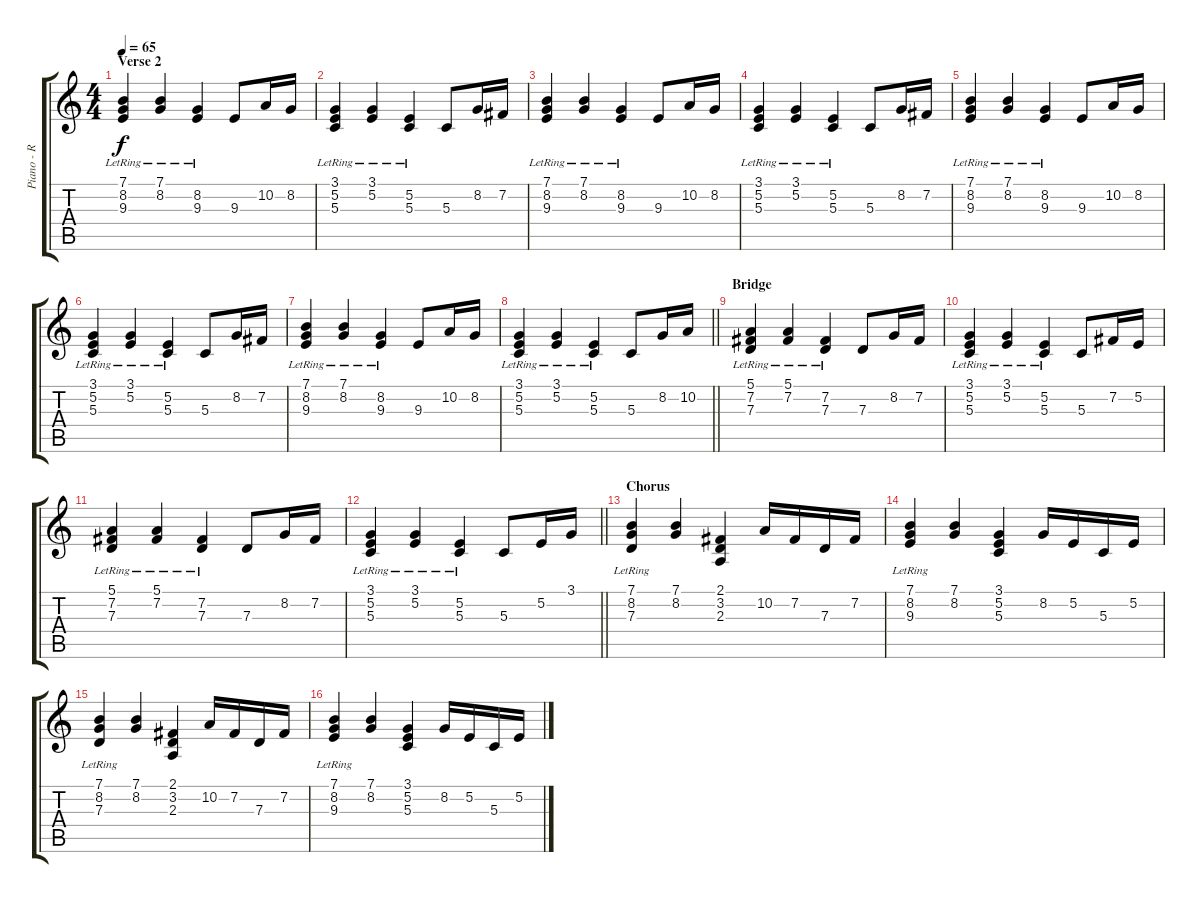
\track ("Piano - R Hand" "Piano - R ") {instrument electricgrandpiano}
\staff {score tabs}
\tuning (E4 B3 G3 D3 A2 E2) {hide}
\ts (4 4)
\section ("" "Verse 2")
\tempo 65
\clef g2
\ks c
(7.1 8.2 9.3{lr}).4{dy f} (7.1{lr} 8.2).4 (8.2{lr} 9.3).4 9.3.8 10.2.16 8.2.16 |
(3.1 5.2 5.3{lr}).4 (3.1{lr} 5.2).4 (5.2{lr} 5.3).4 5.3.8 8.2.16 7.2.16 |
(7.1 8.2 9.3{lr}).4 (7.1{lr} 8.2).4 (8.2{lr} 9.3).4 9.3.8 10.2.16 8.2.16 |
(3.1 5.2 5.3{lr}).4 (3.1{lr} 5.2).4 (5.2{lr} 5.3).4 5.3.8 8.2.16 7.2.16 |
(7.1 8.2 9.3{lr}).4 (7.1{lr} 8.2).4 (8.2{lr} 9.3).4 9.3.8 10.2.16 8.2.16 |
(3.1 5.2 5.3{lr}).4 (3.1{lr} 5.2).4 (5.2{lr} 5.3).4 5.3.8 8.2.16 7.2.16 |
(7.1 8.2 9.3{lr}).4 (7.1{lr} 8.2).4 (8.2{lr} 9.3).4 9.3.8 10.2.16 8.2.16 |
\barLineRight lightlight
(3.1 5.2 5.3{lr}).4 (3.1{lr} 5.2).4 (5.2{lr} 5.3).4 5.3.8 8.2.16 10.2.16 |
\section ("" "Bridge")
(5.1 7.2 7.3{lr}).4 (5.1{lr} 7.2).4 (7.2{lr} 7.3).4 7.3.8 8.2.16 7.2.16 |
(3.1 5.2 5.3{lr}).4 (3.1{lr} 5.2).4 (5.2{lr} 5.3).4 5.3.8 7.2.16 5.2.16 |
(5.1 7.2 7.3{lr}).4 (5.1{lr} 7.2).4 (7.2{lr} 7.3).4 7.3.8 8.2.16 7.2.16 |
\barLineRight lightlight
(3.1 5.2 5.3{lr}).4 (3.1{lr} 5.2).4 (5.2{lr} 5.3).4 5.3.8 5.2.16 3.1.16 |
\section ("" "Chorus")
(7.1 8.2 7.3{lr}).4 (7.1 8.2).4 (2.1 3.2 2.3).4 10.2.16 7.2.16 7.3.16 7.2.16 |
(7.1 8.2 9.3{lr}).4 (7.1 8.2).4 (3.1 5.2 5.3).4 8.2.16 5.2.16 5.3.16 5.2.16 |
(7.1 8.2 7.3{lr}).4 (7.1 8.2).4 (2.1 3.2 2.3).4 10.2.16 7.2.16 7.3.16 7.2.16 |
(7.1 8.2 9.3{lr}).4 (7.1 8.2).4 (3.1 5.2 5.3).4 8.2.16 5.2.16 5.3.16 5.2.16
